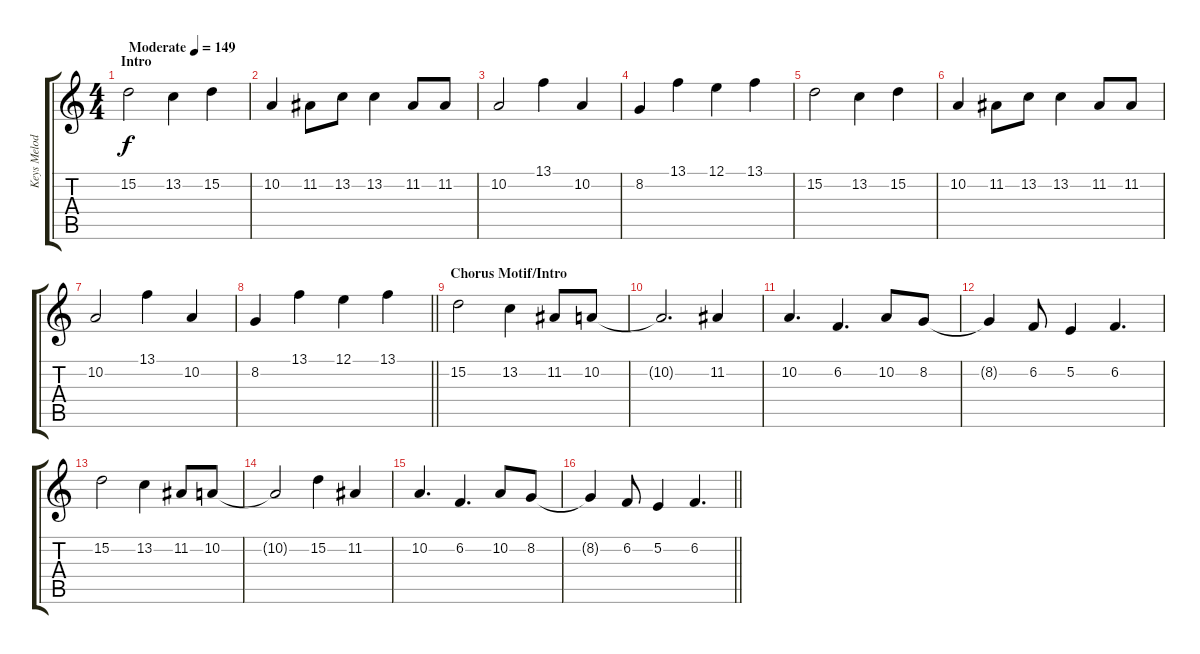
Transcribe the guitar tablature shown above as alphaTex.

\track ("Keys Melody" "Keys Melod") {instrument lead2sawtooth}
\staff {score tabs}
\tuning (E4 B3 G3 D3 A2 D2) {hide}
\ts (4 4)
\section ("" "Intro")
\tempo (149 "Moderate")
\clef g2
\ks c
15.2.2{dy f instrument lead2sawtooth} 13.2.4 15.2.4 |
10.2.4 11.2.8 13.2.8 13.2.4 11.2.8 11.2.8 |
10.2.2 13.1.4 10.2.4 |
8.2.4 13.1.4 12.1.4 13.1.4 |
15.2.2 13.2.4 15.2.4 |
10.2.4 11.2.8 13.2.8 13.2.4 11.2.8 11.2.8 |
10.2.2 13.1.4 10.2.4 |
\barLineRight lightlight
8.2.4 13.1.4 12.1.4 13.1.4 |
\section ("" "Chorus Motif/Intro")
15.2.2 13.2.4 11.2.8 10.2.8 |
10.2{t}.2{d} 11.2.4 |
10.2.4{d} 6.2.4{d} 10.2.8 8.2.8 |
8.2{t}.4 6.2.8 5.2.4 6.2.4{d} |
15.2.2 13.2.4 11.2.8 10.2.8 |
10.2{t}.2 15.2.4 11.2.4 |
10.2.4{d} 6.2.4{d} 10.2.8 8.2.8 |
\barLineRight lightlight
8.2{t}.4 6.2.8 5.2.4 6.2.4{d}
